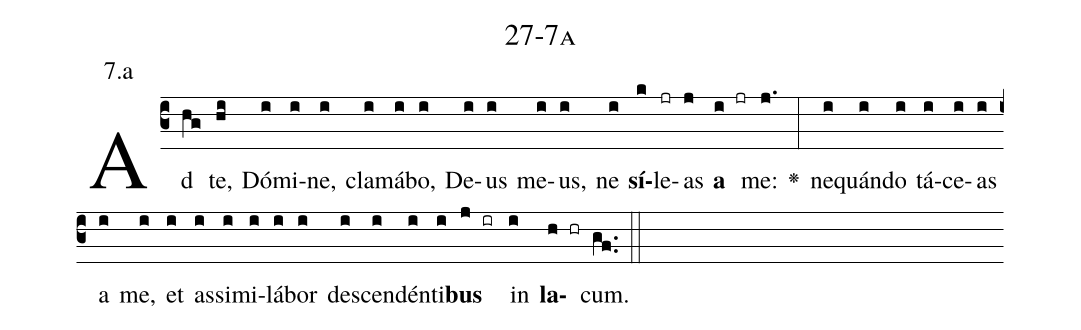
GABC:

name: 27-7a;
annotation: 7.a;
%%
(c3)Ad(hg) te,(hi) Dó(i)mi(i)ne,(i) cla(i)má(i)bo,(i) De(i)us(i) me(i)us,(i) ne(i) <b>sí</b>(k)le(jr)as(j) <b>a</b>(i jr) me:(j.) <v>\greheightstar</v>(:) ne(i)quán(i)do(i) tá(i)ce(i)as(i) a(i) me,(i) et(i) as(i)si(i)mi(i)lá(i)bor(i) de(i)scen(i)dén(i)ti(i)<b>bus</b>(j ir) in(i) <b>la</b>(h hr)cum.(gf..) (::)


%E(i) u(i) o(j) u(i) a(h) e.(gf..) (::)
